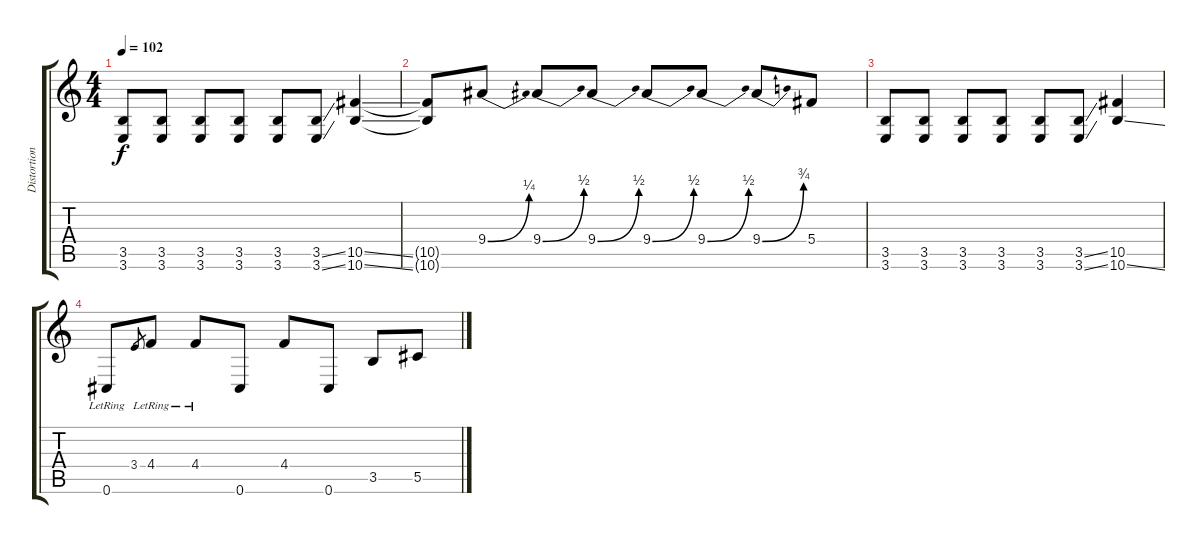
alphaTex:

\track ("Distortion" "Distortion") {instrument distortionguitar}
\staff {score tabs}
\tuning (Eb4 Bb3 Gb3 Db3 Ab2 Db2) {hide}
\ts (4 4)
\tempo 102
\clef g2
\ks c
(3.5 3.6).8{dy f} (3.5 3.6).8 (3.5 3.6).8 (3.5 3.6).8 (3.5 3.6).8 (3.5{ss} 3.6{ss}).8 (10.5{ss} 10.6{ss}).4 |
(10.5{t} 10.6{t}).8 9.4{be (bend 0 0 60 1)}.8 9.4{be (bend 0 0 60 2)}.8 9.4{be (bend 0 0 60 2)}.8 9.4{be (bend 0 0 60 2)}.8 9.4{be (bend 0 0 60 2)}.8 9.4{be (bend 0 0 60 3)}.8 5.4.8 |
(3.5 3.6).8 (3.5 3.6).8 (3.5 3.6).8 (3.5 3.6).8 (3.5 3.6).8 (3.5{ss} 3.6{ss}).8 (10.5 10.6{ss}).4 |
0.6{lr}.8 3.4.8{gr} 4.4{lr}.8 4.4{lr}.8 0.6.8 4.4.8 0.6.8 3.5.8 5.5.8
